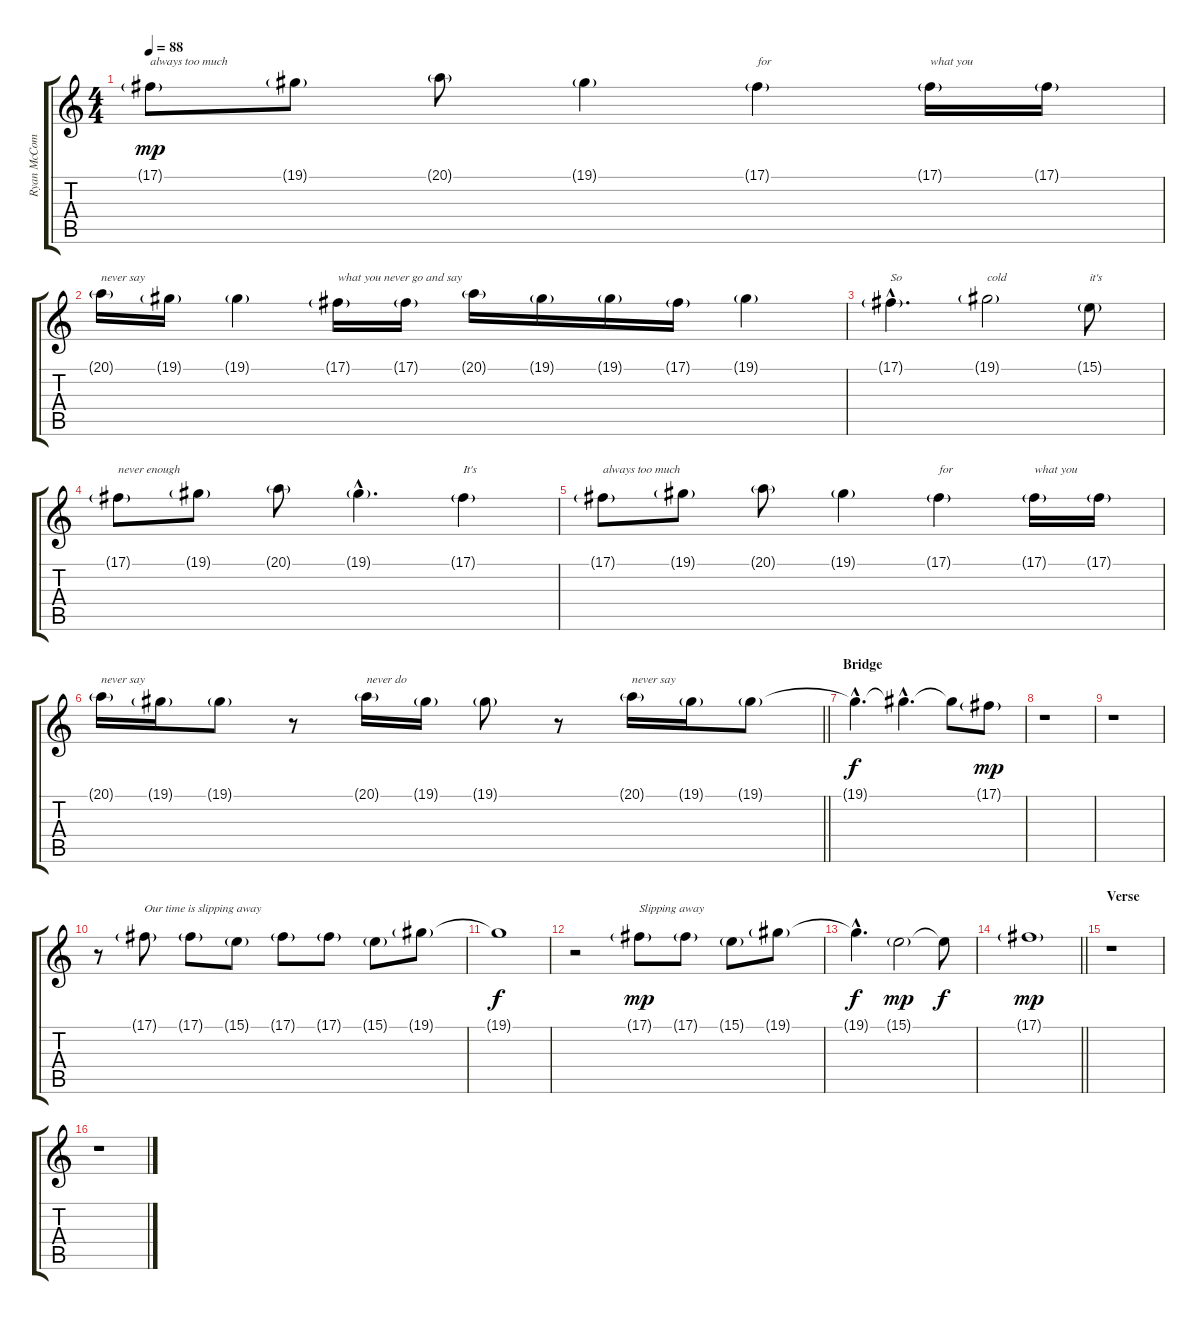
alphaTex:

\track ("Ryan McCombs (Backing Vocals)" "Ryan McCom") {instrument harmonica}
\staff {score tabs}
\tuning (Db4 Ab3 E3 B2 Gb2 B1) {hide}
\ts (4 4)
\tempo 88
\clef g2
\ks c
17.1{g}.8{txt "always too much" dy mp} 19.1{g}.8 20.1{g}.8 19.1{g}.4 17.1{g}.4{txt "for"} 17.1{g}.16{txt "what you"} 17.1{g}.16 |
20.1{g}.16{txt "never say"} 19.1{g}.16 19.1{g}.4 17.1{g}.16{txt "what you never go and say"} 17.1{g}.16 20.1{g}.16 19.1{g}.16 19.1{g}.16 17.1{g}.16 19.1{g}.4 |
17.1{g hac}.4{d txt "So"} 19.1{g}.2{txt "cold"} 15.1{g}.8{txt "it's"} |
17.1{g}.8{txt "never enough"} 19.1{g}.8 20.1{g}.8 19.1{g hac}.4{d} 17.1{g}.4{txt "It's"} |
17.1{g}.8{txt "always too much"} 19.1{g}.8 20.1{g}.8 19.1{g}.4 17.1{g}.4{txt "for"} 17.1{g}.16{txt "what you"} 17.1{g}.16 |
\barLineRight lightlight
20.1{g}.16{txt "never say"} 19.1{g}.16 19.1{g}.8 r.8 20.1{g}.16{txt "never do"} 19.1{g}.16 19.1{g}.8 r.8 20.1{g}.16{txt "never say"} 19.1{g}.16 19.1{g}.8 |
\section ("" "Bridge")
19.1{hac t}.4{d dy f} 19.1{hac t}.4{d} 19.1{t}.8 17.1{g}.8{dy mp} |
r.1 |
r.1 |
r.8 17.1{g}.8{txt "Our time is slipping away"} 17.1{g}.8 15.1{g}.8 17.1{g}.8 17.1{g}.8 15.1{g}.8 19.1{g}.8 |
19.1{t}.1{dy f} |
r.2 17.1{g}.8{txt "Slipping away" dy mp} 17.1{g}.8 15.1{g}.8 19.1{g}.8 |
19.1{hac t}.4{d dy f} 15.1{g}.2{dy mp} 15.1{t}.8{dy f} |
\barLineRight lightlight
17.1{g}.1{dy mp} |
\section ("" "Verse")
r.1 |
r.1
